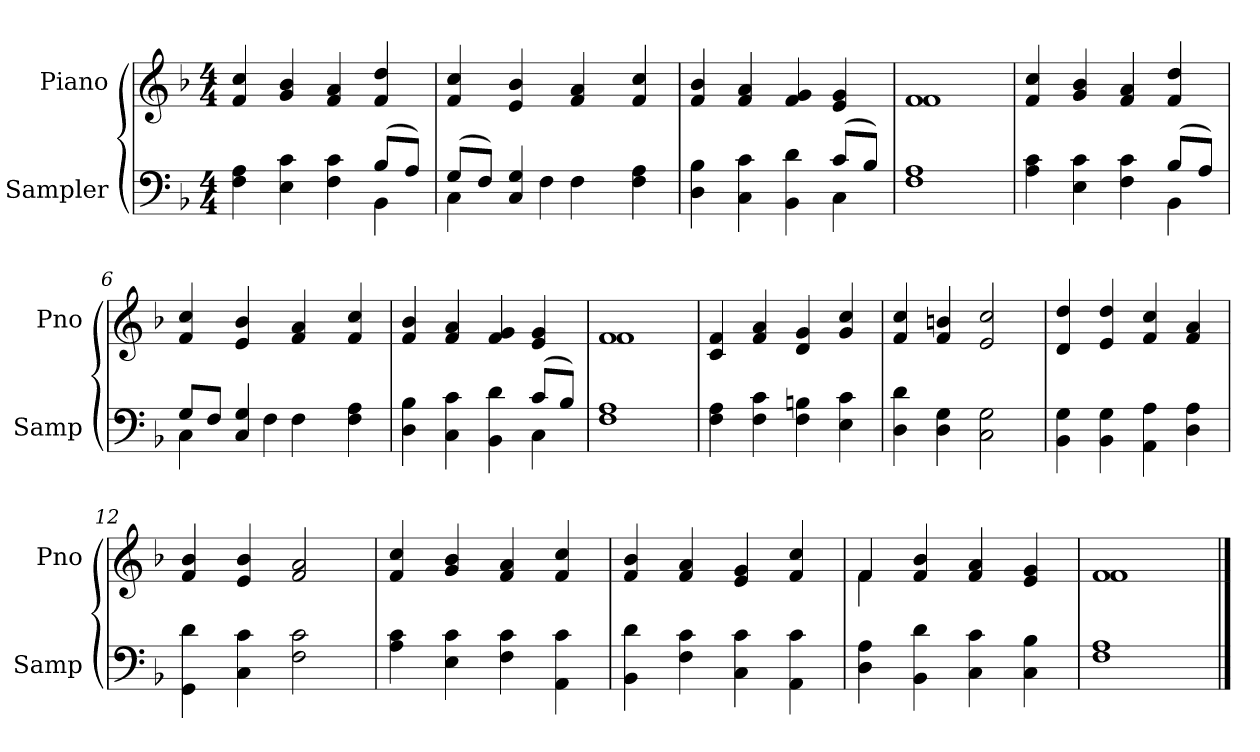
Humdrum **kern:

**kern	**kern
*part2	*part1
*staff2	*staff1
*I"Sampler	*I"Piano
*I'Samp	*I'Pno
*clefF4	*clefG2
*k[b-]	*k[b-]
*F:	*F:
*M4/4	*M4/4
=1	=1
*^	*
4F 4A	2.ryy	4f 4cc
4E 4c	.	4g 4b-
4F 4c	.	4f 4a
(8B-/L	4BB-	4f 4dd
8A/J)	.	.
=2	=2	=2
(8G/L	4C	4f 4cc
8F/J)	.	.
4C 4G	8ryy	4e 4b-
.	4F	.
4F\	.	4f 4a
.	4.ryy	.
4F 4A	.	4f 4cc
=3	=3	=3
4D 4B-	2.ryy	4f 4b-
4C 4c	.	4f 4a
4BB- 4d	.	4f 4g
(8c/L	4C	4e 4g
8B-/J)	.	.
*v	*v	*
=4	=4
*	*^
1F 1A	1f/	1f
*	*v	*v
=5	=5
*^	*
4A 4c	2.ryy	4f 4cc
4E 4c	.	4g 4b-
4F 4c	.	4f 4a
(8B-/L	4BB-	4f 4dd
8A/J)	.	.
=6	=6	=6
8G/L	4C	4f 4cc
8F/J	.	.
4C 4G	8ryy	4e 4b-
.	4F	.
4F\	.	4f 4a
.	4.ryy	.
4F 4A	.	4f 4cc
=7	=7	=7
4D 4B-	2.ryy	4f 4b-
4C 4c	.	4f 4a
4BB- 4d	.	4f 4g
(8c/L	4C	4e 4g
8B-/J)	.	.
*v	*v	*
=8	=8
*	*^
1F 1A	1f/	1f
*	*v	*v
=9	=9
4F 4A	4c 4f
4F 4c	4f 4a
4F 4Bn	4d 4g
4E 4c	4g 4cc
=10	=10
4D 4d	4f 4cc
4D 4G	4f 4bn
2C 2G	2e 2cc
=11	=11
4BB- 4G	4d 4dd
4BB- 4G	4e 4dd
4AA 4A	4f 4cc
4D 4A	4f 4a
=12	=12
4GG 4d	4f 4b-
4C 4c	4e 4b-
2F 2c	2f 2a
=13	=13
4A 4c	4f 4cc
4E 4c	4g 4b-
4F 4c	4f 4a
4AA 4c	4f 4cc
=14	=14
4BB- 4d	4f 4b-
4F 4c	4f 4a
4C 4c	4e 4g
4AA 4c	4f 4cc
=15	=15
*	*^
4D 4A	4f/	4f
4BB- 4d	4f 4b-	2.ryy
4C 4c	4f 4a	.
4C 4B-	4e 4g	.
=16	=16	=16
1F 1A	1f/	1f
*	*v	*v
==	==
*-	*-
